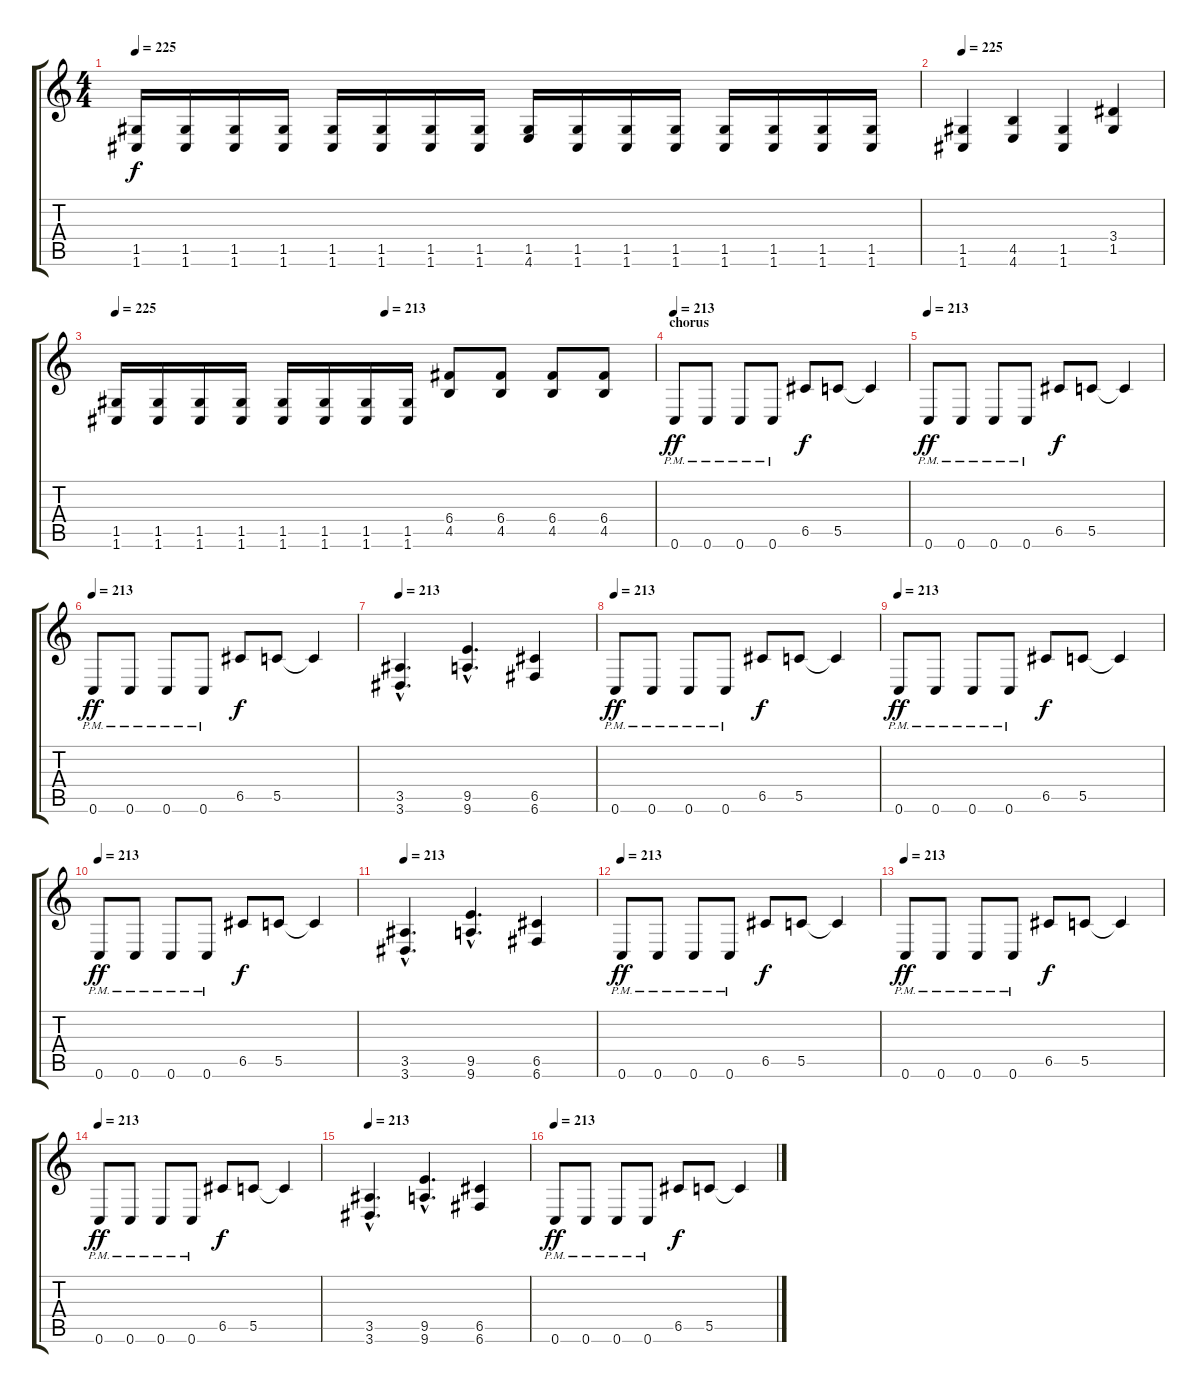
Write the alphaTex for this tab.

\track "" {instrument overdrivenguitar}
\staff {score tabs}
\tuning (D4 A3 F3 C3 G2 C2) {hide}
\ts (4 4)
\tempo 225
\clef g2
\ks c
(1.5 1.6).16{dy f} (1.5 1.6).16 (1.5 1.6).16 (1.5 1.6).16 (1.5 1.6).16 (1.5 1.6).16 (1.5 1.6).16 (1.5 1.6).16 (1.5 4.6).16 (1.5 1.6).16 (1.5 1.6).16 (1.5 1.6).16 (1.5 1.6).16 (1.5 1.6).16 (1.5 1.6).16 (1.5 1.6).16 |
\tempo 225
(1.5 1.6).4 (4.5 4.6).4 (1.5 1.6).4 (3.4 1.5).4 |
\tempo 225
\tempo (213 0.5)
(1.5 1.6).16 (1.5 1.6).16 (1.5 1.6).16 (1.5 1.6).16 (1.5 1.6).16 (1.5 1.6).16 (1.5 1.6).16 (1.5 1.6).16 (6.4 4.5).8 (6.4 4.5).8 (6.4 4.5).8 (6.4 4.5).8 |
\section ("" "chorus")
\tempo 213
0.6{pm}.8{dy ff} 0.6{pm}.8 0.6{pm}.8 0.6{pm}.8 6.5.8{dy f} 5.5.8 5.5{t}.4 |
\tempo 213
0.6{pm}.8{dy ff} 0.6{pm}.8 0.6{pm}.8 0.6{pm}.8 6.5.8{dy f} 5.5.8 5.5{t}.4 |
\tempo 213
0.6{pm}.8{dy ff} 0.6{pm}.8 0.6{pm}.8 0.6{pm}.8 6.5.8{dy f} 5.5.8 5.5{t}.4 |
\tempo 213
(3.5{hac} 3.6{hac}).4{d} (9.5{hac} 9.6{hac}).4{d} (6.5 6.6).4 |
\tempo 213
0.6{pm}.8{dy ff} 0.6{pm}.8 0.6{pm}.8 0.6{pm}.8 6.5.8{dy f} 5.5.8 5.5{t}.4 |
\tempo 213
0.6{pm}.8{dy ff} 0.6{pm}.8 0.6{pm}.8 0.6{pm}.8 6.5.8{dy f} 5.5.8 5.5{t}.4 |
\tempo 213
0.6{pm}.8{dy ff} 0.6{pm}.8 0.6{pm}.8 0.6{pm}.8 6.5.8{dy f} 5.5.8 5.5{t}.4 |
\tempo 213
(3.5{hac} 3.6{hac}).4{d} (9.5{hac} 9.6{hac}).4{d} (6.5 6.6).4 |
\tempo 213
0.6{pm}.8{dy ff} 0.6{pm}.8 0.6{pm}.8 0.6{pm}.8 6.5.8{dy f} 5.5.8 5.5{t}.4 |
\tempo 213
0.6{pm}.8{dy ff} 0.6{pm}.8 0.6{pm}.8 0.6{pm}.8 6.5.8{dy f} 5.5.8 5.5{t}.4 |
\tempo 213
0.6{pm}.8{dy ff} 0.6{pm}.8 0.6{pm}.8 0.6{pm}.8 6.5.8{dy f} 5.5.8 5.5{t}.4 |
\tempo 213
(3.5{hac} 3.6{hac}).4{d} (9.5{hac} 9.6{hac}).4{d} (6.5 6.6).4 |
\tempo 213
0.6{pm}.8{dy ff} 0.6{pm}.8 0.6{pm}.8 0.6{pm}.8 6.5.8{dy f} 5.5.8 5.5{t}.4
